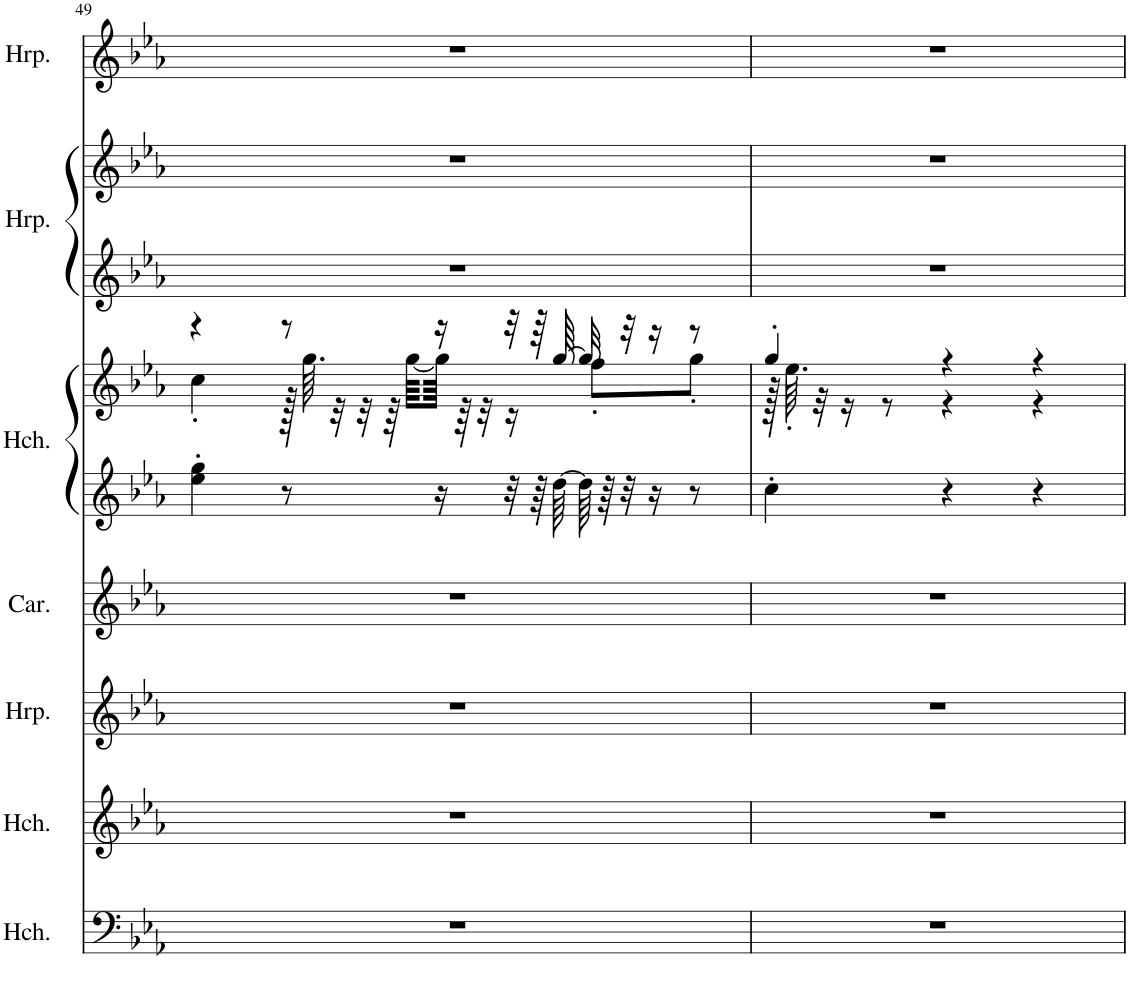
**kern	**kern	**kern	**kern	**kern	**kern	**kern	**kern	**kern
*part7	*part6	*part5	*part4	*part3	*part3	*part2	*part2	*part1
*staff9	*staff8	*staff7	*staff6	*staff5	*staff4	*staff3	*staff2	*staff1
*I"羽管键琴, HARPSILEFT	*I"羽管键琴, HARPSIRIGHT	*I"竖琴, HARPRIGHT	*I"钟琴, bell	*I"羽管键琴, HARPSI	*	*I"竖琴, HARPCTR	*	*I"竖琴, HARPLEFT
*	*	*I'Hrp.	*	*	*	*I'Hrp.	*	*I'Hrp.
!!LO:PB:g=z
*clefF4	*clefG2	*clefG2	*clefG2	*clefG2	*clefG2	*clefG2	*clefG2	*clefG2
*k[b-e-a-]	*k[b-e-a-]	*k[b-e-a-]	*k[b-e-a-]	*k[b-e-a-]	*k[b-e-a-]	*k[b-e-a-]	*k[b-e-a-]	*k[b-e-a-]
*M3/4	*M3/4	*M3/4	*M3/4	*M3/4	*M3/4	*M3/4	*M3/4	*M3/4
=49	=49	=49	=49	=49	=49	=49	=49	=49
*	*	*	*	*	*^	*	*	*
2.r	2.r	2.r	2.r	4ee-\' 4gg\'	4r	4cc'\	2.r	2.r	2.r
.	.	.	.	8r	8r	128r	.	.	.
.	.	.	.	.	.	64.gg\	.	.	.
.	.	.	.	.	.	32r	.	.	.
.	.	.	.	.	.	32r	.	.	.
.	.	.	.	.	.	64r	.	.	.
.	.	.	.	.	.	[64gg\LLLL	.	.	.
.	.	.	.	16r	16r	64gg\JJJJ]	.	.	.
.	.	.	.	.	.	64r	.	.	.
.	.	.	.	.	.	32r	.	.	.
.	.	.	.	32r	32r	16r	.	.	.
.	.	.	.	64r	64r	.	.	.	.
.	.	.	.	[64dd\	[64gg/	.	.	.	.
.	.	.	.	64dd\]	32gg/]	8ff'\L	.	.	.
.	.	.	.	64r	.	.	.	.	.
.	.	.	.	32r	32r	.	.	.	.
.	.	.	.	16r	16r	.	.	.	.
.	.	.	.	8r	8r	8gg'\J	.	.	.
=50	=50	=50	=50	=50	=50	=50	=50	=50	=50
2.r	2.r	2.r	2.r	4cc'\	4gg'/	128r	2.r	2.r	2.r
.	.	.	.	.	.	64.ee-'\	.	.	.
.	.	.	.	.	.	32r	.	.	.
.	.	.	.	.	.	16r	.	.	.
.	.	.	.	.	.	8r	.	.	.
.	.	.	.	4r	4r	4r	.	.	.
.	.	.	.	4r	4r	4r	.	.	.
*	*	*	*	*	*v	*v	*	*	*
=	=	=	=	=	=	=	=	=
*-	*-	*-	*-	*-	*-	*-	*-	*-
